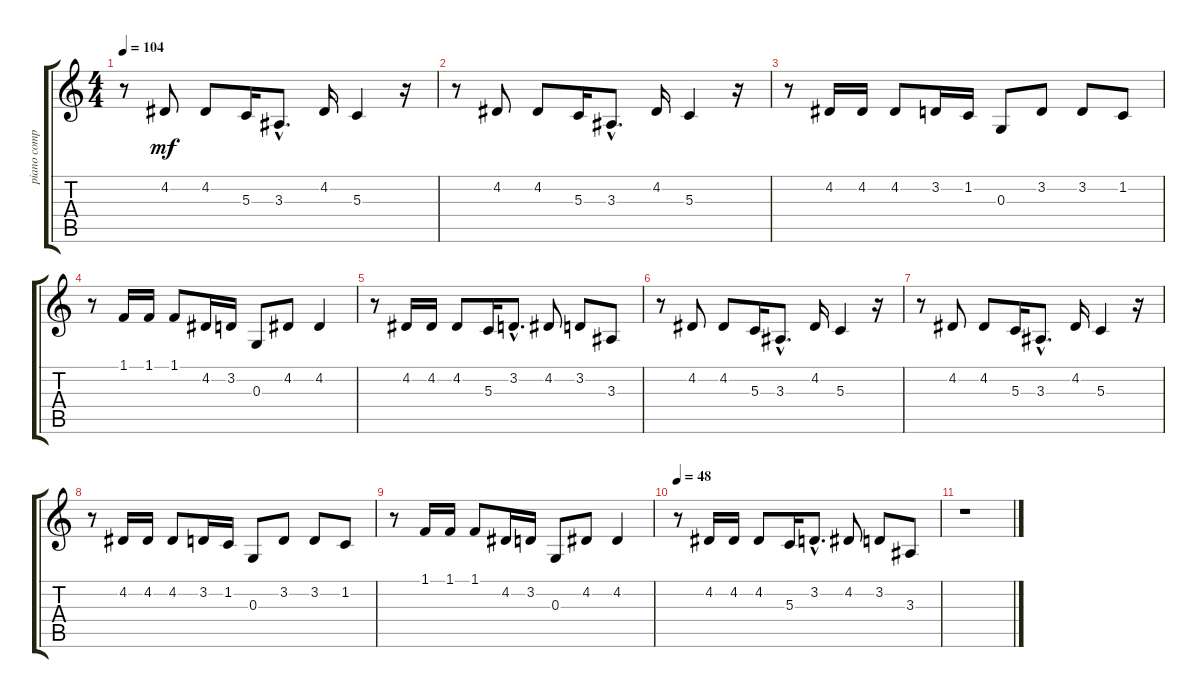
\track ("piano complement" "piano comp") {instrument acousticgrandpiano}
\staff {score tabs}
\tuning (E4 B3 G3 D3 A2 E2) {hide}
\ts (4 4)
\tempo 104
\clef g2
\ks c
r.8{dy mf} 4.2.8 4.2.8 5.3.16 3.3{hac}.8{d} 4.2.16 5.3.4 r.16 |
r.8 4.2.8 4.2.8 5.3.16 3.3{hac}.8{d} 4.2.16 5.3.4 r.16 |
r.8 4.2.16 4.2.16 4.2.8 3.2.16 1.2.16 0.3.8 3.2.8 3.2.8 1.2.8 |
r.8 1.1.16 1.1.16 1.1.8 4.2.16 3.2.16 0.3.8 4.2.8 4.2.4 |
r.8 4.2.16 4.2.16 4.2.8 5.3.16 3.2{hac}.8{d} 4.2.8 3.2.8 3.3.8 |
r.8 4.2.8 4.2.8 5.3.16 3.3{hac}.8{d} 4.2.16 5.3.4 r.16 |
r.8 4.2.8 4.2.8 5.3.16 3.3{hac}.8{d} 4.2.16 5.3.4 r.16 |
r.8 4.2.16 4.2.16 4.2.8 3.2.16 1.2.16 0.3.8 3.2.8 3.2.8 1.2.8 |
r.8 1.1.16 1.1.16 1.1.8 4.2.16 3.2.16 0.3.8 4.2.8 4.2.4 |
\tempo 48
r.8 4.2.16 4.2.16 4.2.8 5.3.16 3.2{hac}.8{d} 4.2.8 3.2.8 3.3.8 |
r.1
